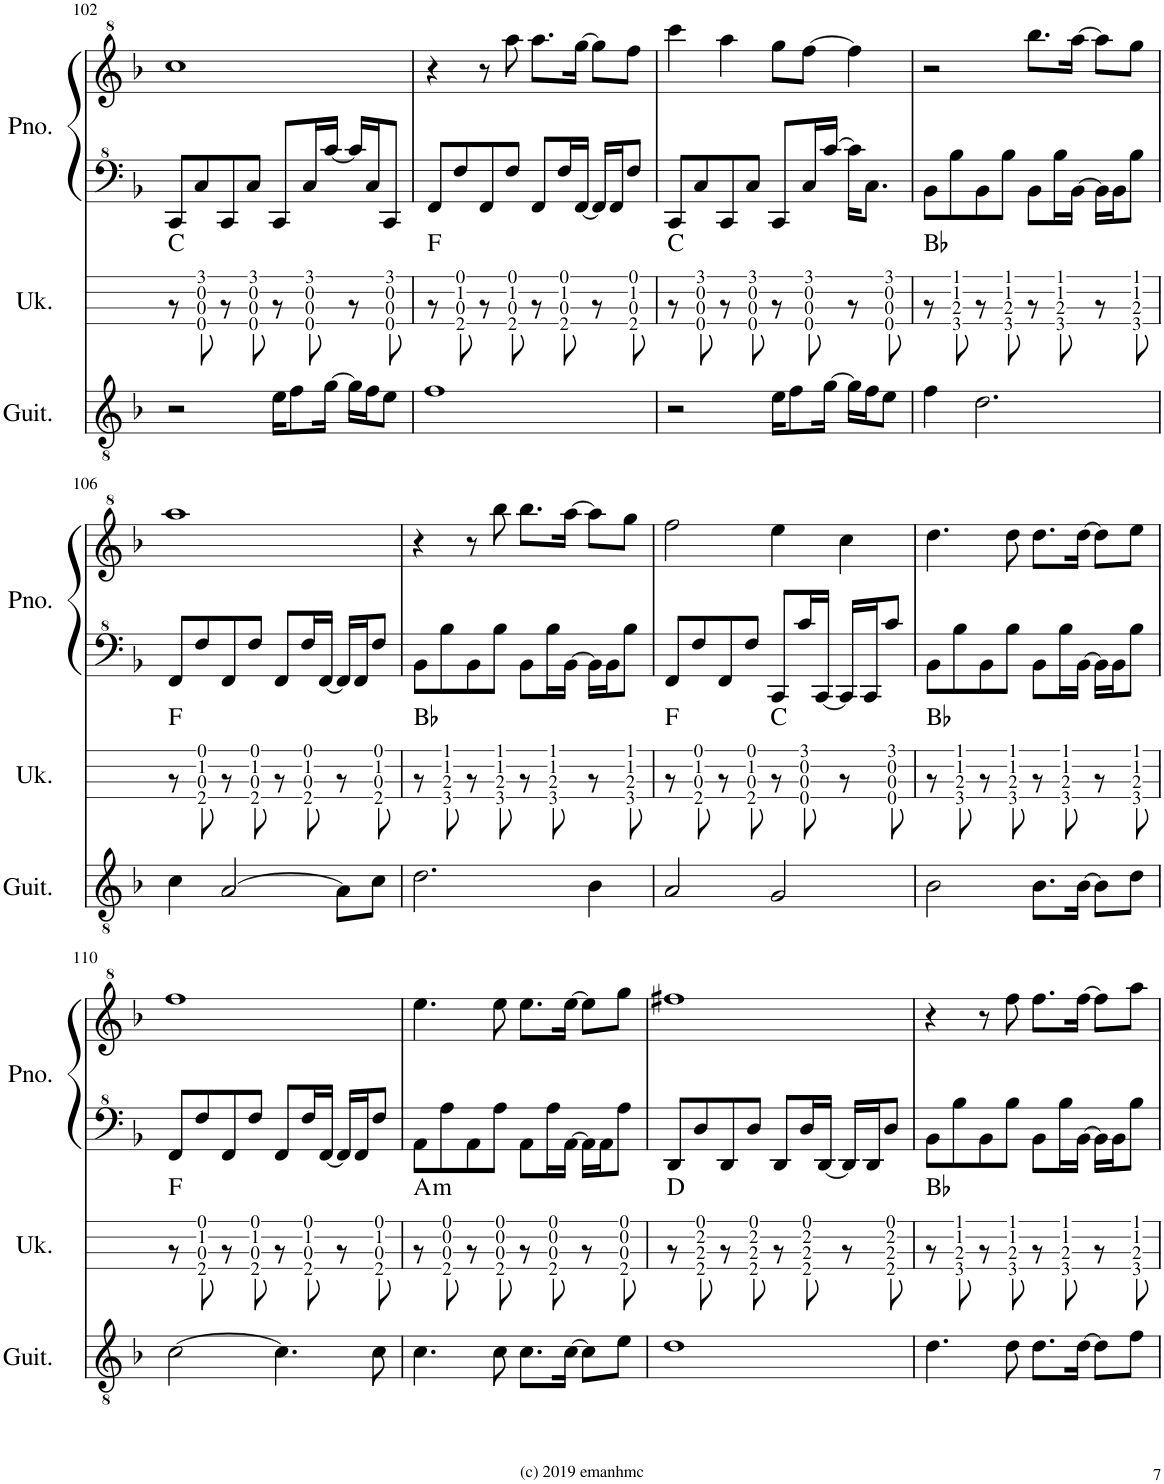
**kern	**kern	**harte	**kern	**kern
*part3	*part2	*part2	*part1	*part1
*staff4	*staff3	*	*staff2	*staff1
*I"Classical Guitar	*I"Ukulele	*	*I"Piano	*
*I'Guit.	*I'Uk.	*	*I'Pno.	*
!!LO:PB:g=z
*clefGv2	*	*	*clefF^4	*clefG^2
*k[b-]	*k[b-]	*	*k[b-]	*k[b-]
*M4/4	*M4/4	*	*M4/4	*M4/4
*met(c)	*met(c)	*	*met(c)	*met(c)
=102	=102	=102	=102	=102
2r	8r	C:maj	8C/L	1ccc
.	8g\ 8c\ 8e\ 8cc\	.	8c/	.
.	8r	.	8C/	.
.	8g\ 8c\ 8e\ 8cc\	.	8c/J	.
16e\KL	8r	.	8C/L	.
8f\	.	.	.	.
.	8g\ 8c\ 8e\ 8cc\	.	16c/L	.
[16g\Jk	.	.	[16cc/JJ	.
16g\LL]	8r	.	16cc/LL]	.
16f\J	.	.	16c/J	.
8e\J	8g\ 8c\ 8e\ 8cc\	.	8C/J	.
=103	=103	=103	=103	=103
1f	8r	F:maj	8F/L	4r
.	8a\ 8c\ 8f\ 8a\	.	8f/	.
.	8r	.	8F/	8r
.	8a\ 8c\ 8f\ 8a\	.	8f/J	8aaa\
.	8r	.	8F/L	8.aaa\L
.	8a\ 8c\ 8f\ 8a\	.	16f/L	.
.	.	.	[16F/JJ	[16ggg\Jk
.	8r	.	16F/LL]	8ggg\L]
.	.	.	16F/J	.
.	8a\ 8c\ 8f\ 8a\	.	8f/J	8fff\J
=104	=104	=104	=104	=104
2r	8r	C:maj	8C/L	4cccc\
.	8g\ 8c\ 8e\ 8cc\	.	8c/	.
.	8r	.	8C/	4aaa\
.	8g\ 8c\ 8e\ 8cc\	.	8c/J	.
16e\KL	8r	.	8C/L	8ggg\L
8f\	.	.	.	.
.	8g\ 8c\ 8e\ 8cc\	.	16c/L	[8fff\J
[16g\Jk	.	.	[16cc/JJ	.
16g\LL]	8r	.	16cc\KL]	4fff\]
16f\J	.	.	8.c\J	.
8e\J	8g\ 8c\ 8e\ 8cc\	.	.	.
=105	=105	=105	=105	=105
4f\	8r	Bb:maj	8B-\L	2r
.	8b-\ 8d\ 8f\ 8b-\	.	8b-\	.
2.d\	8r	.	8B-\	.
.	8b-\ 8d\ 8f\ 8b-\	.	8b-\J	.
.	8r	.	8B-\L	8.bbb-\L
.	8b-\ 8d\ 8f\ 8b-\	.	16b-\L	.
.	.	.	[16B-\JJ	[16aaa\Jk
.	8r	.	16B-\LL]	8aaa\L]
.	.	.	16B-\J	.
.	8b-\ 8d\ 8f\ 8b-\	.	8b-\J	8ggg\J
!!LO:LB:g=z
=106	=106	=106	=106	=106
4c\	8r	F:maj	8F/L	1aaa
.	8a\ 8c\ 8f\ 8a\	.	8f/	.
[2A/	8r	.	8F/	.
.	8a\ 8c\ 8f\ 8a\	.	8f/J	.
.	8r	.	8F/L	.
.	8a\ 8c\ 8f\ 8a\	.	16f/L	.
.	.	.	[16F/JJ	.
8A\L]	8r	.	16F/LL]	.
.	.	.	16F/J	.
8c\J	8a\ 8c\ 8f\ 8a\	.	8f/J	.
=107	=107	=107	=107	=107
2.d\	8r	Bb:maj	8B-\L	4r
.	8b-\ 8d\ 8f\ 8b-\	.	8b-\	.
.	8r	.	8B-\	8r
.	8b-\ 8d\ 8f\ 8b-\	.	8b-\J	8bbb-\
.	8r	.	8B-\L	8.bbb-\L
.	8b-\ 8d\ 8f\ 8b-\	.	16b-\L	.
.	.	.	[16B-\JJ	[16aaa\Jk
4B-\	8r	.	16B-\LL]	8aaa\L]
.	.	.	16B-\J	.
.	8b-\ 8d\ 8f\ 8b-\	.	8b-\J	8ggg\J
=108	=108	=108	=108	=108
2A/	8r	F:maj	8F/L	2fff\
.	8a\ 8c\ 8f\ 8a\	.	8f/	.
.	8r	.	8F/	.
.	8a\ 8c\ 8f\ 8a\	.	8f/J	.
2G/	8r	C:maj	8C/L	4eee\
.	8g\ 8c\ 8e\ 8cc\	.	16cc/L	.
.	.	.	[16C/JJ	.
.	8r	.	16C/LL]	4ccc\
.	.	.	16C/J	.
.	8g\ 8c\ 8e\ 8cc\	.	8cc/J	.
=109	=109	=109	=109	=109
2B-\	8r	Bb:maj	8B-\L	4.ddd\
.	8b-\ 8d\ 8f\ 8b-\	.	8b-\	.
.	8r	.	8B-\	.
.	8b-\ 8d\ 8f\ 8b-\	.	8b-\J	8ddd\
8.B-\L	8r	.	8B-\L	8.ddd\L
.	8b-\ 8d\ 8f\ 8b-\	.	16b-\L	.
[16B-\Jk	.	.	[16B-\JJ	[16ddd\Jk
8B-\L]	8r	.	16B-\LL]	8ddd\L]
.	.	.	16B-\J	.
8d\J	8b-\ 8d\ 8f\ 8b-\	.	8b-\J	8eee\J
!!LO:LB:g=z
=110	=110	=110	=110	=110
[2c\	8r	F:maj	8F/L	1fff
.	8a\ 8c\ 8f\ 8a\	.	8f/	.
.	8r	.	8F/	.
.	8a\ 8c\ 8f\ 8a\	.	8f/J	.
4.c\]	8r	.	8F/L	.
.	8a\ 8c\ 8f\ 8a\	.	16f/L	.
.	.	.	[16F/JJ	.
.	8r	.	16F/LL]	.
.	.	.	16F/J	.
8c\	8a\ 8c\ 8f\ 8a\	.	8f/J	.
=111	=111	=111	=111	=111
!	!	!LO:H:kt=m	!	!
4.c\	8r	A:min	8A\L	4.eee\
.	8a\ 8c\ 8e\ 8a\	.	8a\	.
.	8r	.	8A\	.
8c\	8a\ 8c\ 8e\ 8a\	.	8a\J	8eee\
8.c\L	8r	.	8A\L	8.eee\L
.	8a\ 8c\ 8e\ 8a\	.	16a\L	.
[16c\Jk	.	.	[16A\JJ	[16eee\Jk
8c\L]	8r	.	16A\LL]	8eee\L]
.	.	.	16A\J	.
8e\J	8a\ 8c\ 8e\ 8a\	.	8a\J	8ggg\J
=112	=112	=112	=112	=112
1d	8r	D:maj	8D/L	1fff#X
.	8a\ 8d\ 8f#\ 8a\	.	8d/	.
.	8r	.	8D/	.
.	8a\ 8d\ 8f#\ 8a\	.	8d/J	.
.	8r	.	8D/L	.
.	8a\ 8d\ 8f#\ 8a\	.	16d/L	.
.	.	.	[16D/JJ	.
.	8r	.	16D/LL]	.
.	.	.	16D/J	.
.	8a\ 8d\ 8f#\ 8a\	.	8d/J	.
=113	=113	=113	=113	=113
4.d\	8r	Bb:maj	8B-\L	4r
.	8b-\ 8d\ 8f\ 8b-\	.	8b-\	.
.	8r	.	8B-\	8r
8d\	8b-\ 8d\ 8f\ 8b-\	.	8b-\J	8fff\
8.d\L	8r	.	8B-\L	8.fff\L
.	8b-\ 8d\ 8f\ 8b-\	.	16b-\L	.
[16d\Jk	.	.	[16B-\JJ	[16fff\Jk
8d\L]	8r	.	16B-\LL]	8fff\L]
.	.	.	16B-\J	.
8f\J	8b-\ 8d\ 8f\ 8b-\	.	8b-\J	8aaa\J
=	=	=	=	=
*-	*-	*-	*-	*-
